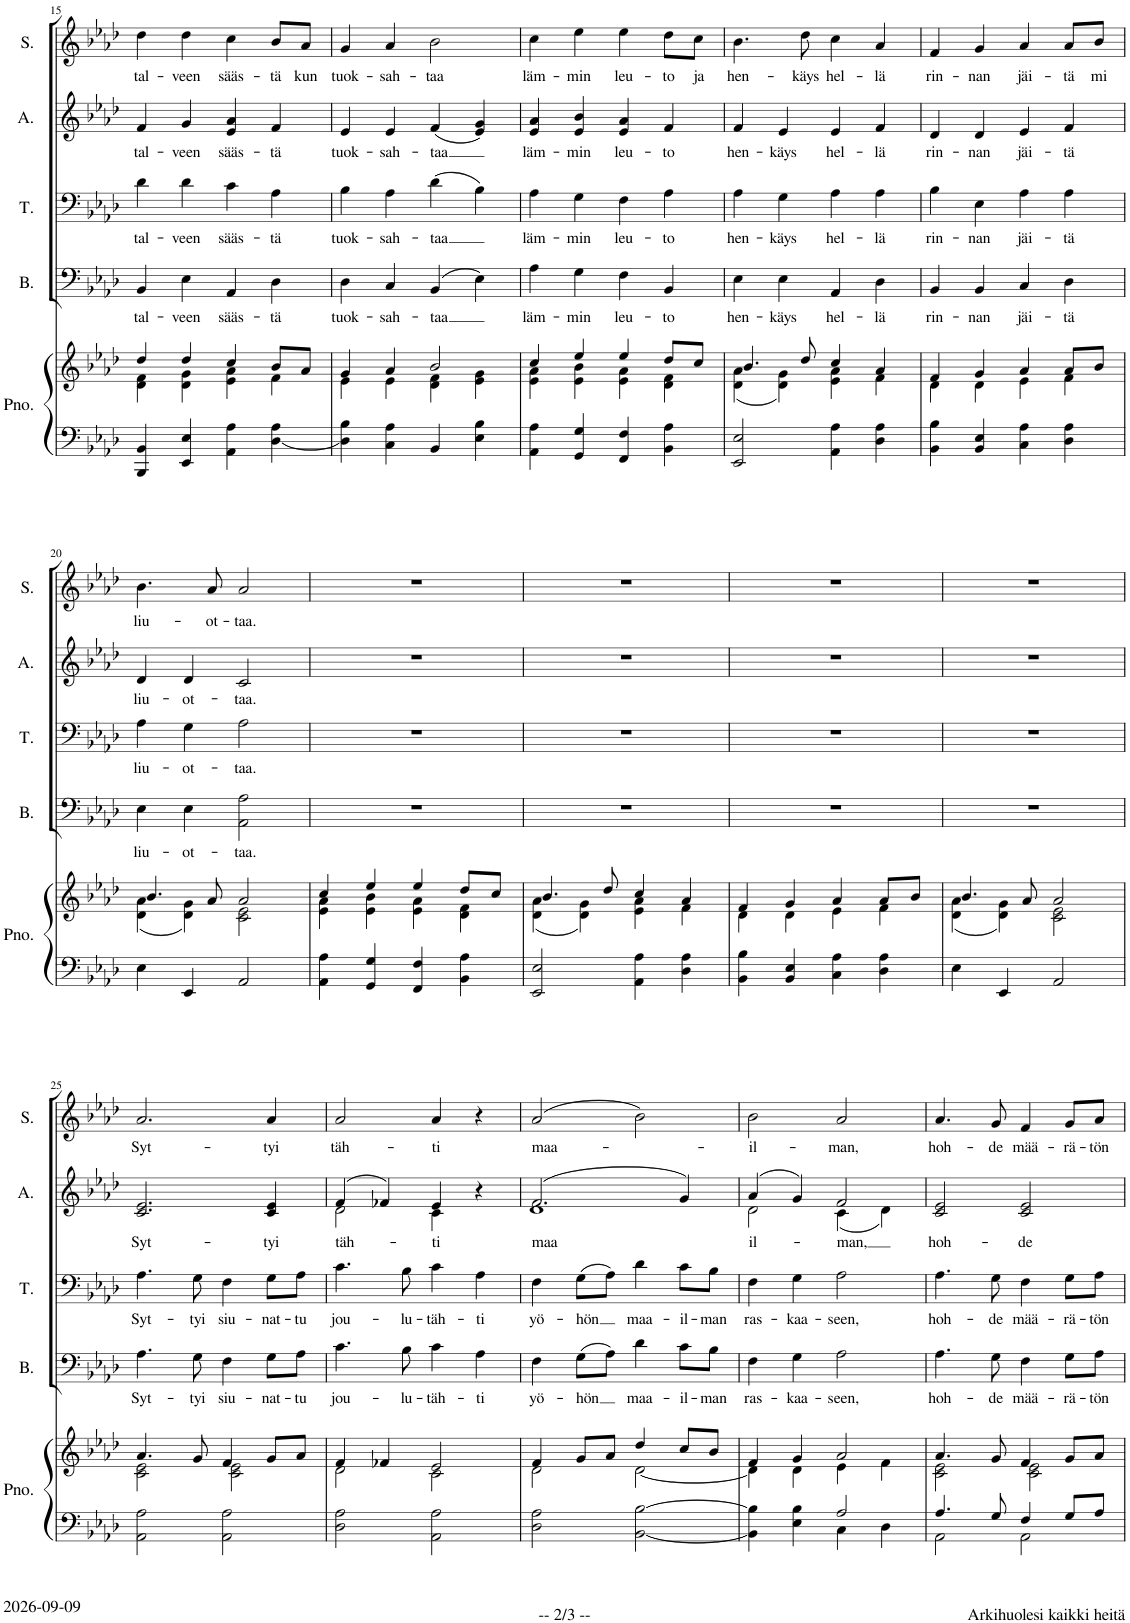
**kern	**kern	**kern	**text	**kern	**text	**kern	**text	**kern	**text
*part5	*part5	*part4	*part4	*part3	*part3	*part2	*part2	*part1	*part1
*staff6	*staff5	*staff4	*staff4	*staff3	*staff3	*staff2	*staff2	*staff1	*staff1
*I"Piano	*	*I"Bass	*	*I"Tenor	*	*I"Alto	*	*I"Soprano	*
*I'Pno.	*	*I'B.	*	*I'T.	*	*I'A.	*	*I'S.	*
!!LO:PB:g=z
*clefF4	*clefG2	*clefF4	*	*clefF4	*	*clefG2	*	*clefG2	*
*	*	*	*	*	*	*Trd1c2	*	*	*
*k[b-e-a-d-]	*k[b-e-a-d-]	*k[b-e-a-d-]	*	*k[b-e-a-d-]	*	*k[b-e-a-d-]	*	*k[b-e-a-d-]	*
*M4/4	*M4/4	*M4/4	*	*M4/4	*	*M4/4	*	*M4/4	*
=15	=15	=15	=15	=15	=15	=15	=15	=15	=15
*	*^	*	*	*	*	*	*	*	*
!	!	!	!	!LO:LY:b	!	!LO:LY:b	!	!LO:LY:b	!	!LO:LY:b
4BBB-/ 4BB-/	4dd-/	4d-\ 4f\	4BB-/	tal-	4d-\	tal-	4f/	tal-	4dd-\	tal-
!	!	!	!	!LO:LY:b	!	!LO:LY:b	!	!LO:LY:b	!	!LO:LY:b
4EE-/ 4E-/	4dd-/	4d-\ 4g\	4E-\	-veen	4d-\	-veen	4g/	-veen	4dd-\	-veen
!	!	!	!	!LO:LY:b	!	!LO:LY:b	!	!LO:LY:b	!	!LO:LY:b
4AA-\ 4A-\	4cc/	4e-\ 4a-\	4AA-/	sääs-	4c\	sääs-	4e-/ 4a-/	sääs-	4cc\	sääs-
!	!	!	!	!LO:LY:b	!	!LO:LY:b	!	!LO:LY:b	!	!LO:LY:b
[4D-\ 4A-\	8b-/L	4f\	4D-\	-tä	4A-\	-tä	4f/	-tä	8b-/L	-tä
!	!	!	!	!	!	!	!	!	!	!LO:LY:b
.	8a-/J	.	.	.	.	.	.	.	8a-/J	kun
=16	=16	=16	=16	=16	=16	=16	=16	=16	=16	=16
!	!	!	!	!LO:LY:b	!	!LO:LY:b	!	!LO:LY:b	!	!LO:LY:b
4D-\] 4B-\	4g/	4e-\	4D-\	tuok-	4B-\	tuok-	4e-/	tuok-	4g/	tuok-
!	!	!	!	!LO:LY:b	!	!LO:LY:b	!	!LO:LY:b	!	!LO:LY:b
4C\ 4A-\	4a-/	4e-\	4C/	-sah-	4A-\	-sah-	4e-/	-sah-	4a-/	-sah-
!	!	!	!	!LO:LY:b	!	!LO:LY:b	!	!LO:LY:b	!	!LO:LY:b
4BB-/	2b-/	4d-\ 4f\	(4BB-/	-taa	(4d-\	-taa	(4f/	-taa	2b-\	-taa
4E-\ 4B-\	.	4e-\ 4g\	4E-\)	.	4B-\)	.	4e-/ 4g/)	.	.	.
=17	=17	=17	=17	=17	=17	=17	=17	=17	=17	=17
!	!	!	!	!LO:LY:b	!	!LO:LY:b	!	!LO:LY:b	!	!LO:LY:b
4AA-\ 4A-\	4cc/	4e-\ 4a-\	4A-\	läm-	4A-\	läm-	4e-/ 4a-/	läm-	4cc\	läm-
!	!	!	!	!LO:LY:b	!	!LO:LY:b	!	!LO:LY:b	!	!LO:LY:b
4GG/ 4G/	4ee-/	4e-\ 4b-\	4G\	-min	4G\	-min	4e-/ 4b-/	-min	4ee-\	-min
!	!	!	!	!LO:LY:b	!	!LO:LY:b	!	!LO:LY:b	!	!LO:LY:b
4FF/ 4F/	4ee-/	4e-\ 4a-\	4F\	leu-	4F\	leu-	4e-/ 4a-/	leu-	4ee-\	leu-
!	!	!	!	!LO:LY:b	!	!LO:LY:b	!	!LO:LY:b	!	!LO:LY:b
4BB-\ 4A-\	8dd-/L	4d-\ 4f\	4BB-/	-to	4A-\	-to	4f/	-to	8dd-\L	-to
!	!	!	!	!	!	!	!	!	!	!LO:LY:b
.	8cc/J	.	.	.	.	.	.	.	8cc\J	ja
=18	=18	=18	=18	=18	=18	=18	=18	=18	=18	=18
!	!	!	!	!LO:LY:b	!	!LO:LY:b	!	!LO:LY:b	!	!LO:LY:b
2EE-/ 2E-/	4.b-/	(4d-\ 4a-\	4E-\	hen-	4A-\	hen-	4f/	hen-	4.b-\	hen-
!	!	!	!	!LO:LY:b	!	!LO:LY:b	!	!LO:LY:b	!	!
.	.	4d-\ 4g\)	4E-\	-käys	4G\	-käys	4e-/	-käys	.	.
!	!	!	!	!	!	!	!	!	!	!LO:LY:b
.	8dd-/	.	.	.	.	.	.	.	8dd-\	-käys
!	!	!	!	!LO:LY:b	!	!LO:LY:b	!	!LO:LY:b	!	!LO:LY:b
4AA-\ 4A-\	4cc/	4e-\ 4a-\	4AA-/	hel-	4A-\	hel-	4e-/	hel-	4cc\	hel-
!	!	!	!	!LO:LY:b	!	!LO:LY:b	!	!LO:LY:b	!	!LO:LY:b
4D-\ 4A-\	4a-/	4f\	4D-\	-lä	4A-\	-lä	4f/	-lä	4a-/	-lä
=19	=19	=19	=19	=19	=19	=19	=19	=19	=19	=19
!	!	!	!	!LO:LY:b	!	!LO:LY:b	!	!LO:LY:b	!	!LO:LY:b
4BB-\ 4B-\	4f/	4d-\	4BB-/	rin-	4B-\	rin-	4d-/	rin-	4f/	rin-
!	!	!	!	!LO:LY:b	!	!LO:LY:b	!	!LO:LY:b	!	!LO:LY:b
4BB-/ 4E-/	4g/	4d-\	4BB-/	-nan	4E-\	-nan	4d-/	-nan	4g/	-nan
!	!	!	!	!LO:LY:b	!	!LO:LY:b	!	!LO:LY:b	!	!LO:LY:b
4C\ 4A-\	4a-/	4e-\	4C/	jäi-	4A-\	jäi-	4e-/	jäi-	4a-/	jäi-
!	!	!	!	!LO:LY:b	!	!LO:LY:b	!	!LO:LY:b	!	!LO:LY:b
4D-\ 4A-\	8a-/L	4f\	4D-\	-tä	4A-\	-tä	4f/	-tä	8a-/L	-tä
!	!	!	!	!	!	!	!	!	!	!LO:LY:b
.	8b-/J	.	.	.	.	.	.	.	8b-/J	mi
!!LO:LB:g=z
=20	=20	=20	=20	=20	=20	=20	=20	=20	=20	=20
!	!	!	!	!LO:LY:b	!	!LO:LY:b	!	!LO:LY:b	!	!LO:LY:b
4E-\	4.b-/	(4d-\ 4a-\	4E-\	liu-	4A-\	liu-	4d-/	liu-	4.b-\	liu-
!	!	!	!	!LO:LY:b	!	!LO:LY:b	!	!LO:LY:b	!	!
4EE-/	.	4d-\ 4g\)	4E-\	-ot-	4G\	-ot-	4d-/	-ot-	.	.
!	!	!	!	!	!	!	!	!	!	!LO:LY:b
.	8a-/	.	.	.	.	.	.	.	8a-/	-ot-
!	!	!	!	!LO:LY:b	!	!LO:LY:b	!	!LO:LY:b	!	!LO:LY:b
2AA-/	2a-/	2c\ 2e-\	2AA-\ 2A-\	-taa.	2A-\	-taa.	2c/	-taa.	2a-/	-taa.
=21	=21	=21	=21	=21	=21	=21	=21	=21	=21	=21
4AA-\ 4A-\	4cc/	4e-\ 4a-\	1r	.	1r	.	1r	.	1r	.
4GG/ 4G/	4ee-/	4e-\ 4b-\	.	.	.	.	.	.	.	.
4FF/ 4F/	4ee-/	4e-\ 4a-\	.	.	.	.	.	.	.	.
4BB-\ 4A-\	8dd-/L	4d-\ 4f\	.	.	.	.	.	.	.	.
.	8cc/J	.	.	.	.	.	.	.	.	.
=22	=22	=22	=22	=22	=22	=22	=22	=22	=22	=22
2EE-/ 2E-/	4.b-/	(4d-\ 4a-\	1r	.	1r	.	1r	.	1r	.
.	.	4d-\ 4g\)	.	.	.	.	.	.	.	.
.	8dd-/	.	.	.	.	.	.	.	.	.
4AA-\ 4A-\	4cc/	4e-\ 4a-\	.	.	.	.	.	.	.	.
4D-\ 4A-\	4a-/	4f\	.	.	.	.	.	.	.	.
=23	=23	=23	=23	=23	=23	=23	=23	=23	=23	=23
4BB-\ 4B-\	4f/	4d-\	1r	.	1r	.	1r	.	1r	.
4BB-/ 4E-/	4g/	4d-\	.	.	.	.	.	.	.	.
4C\ 4A-\	4a-/	4e-\	.	.	.	.	.	.	.	.
4D-\ 4A-\	8a-/L	4f\	.	.	.	.	.	.	.	.
.	8b-/J	.	.	.	.	.	.	.	.	.
=24	=24	=24	=24	=24	=24	=24	=24	=24	=24	=24
4E-\	4.b-/	(4d-\ 4a-\	1r	.	1r	.	1r	.	1r	.
4EE-/	.	4d-\ 4g\)	.	.	.	.	.	.	.	.
.	8a-/	.	.	.	.	.	.	.	.	.
2AA-/	2a-/	2c\ 2e-\	.	.	.	.	.	.	.	.
!!LO:LB:g=z
=25	=25	=25	=25	=25	=25	=25	=25	=25	=25	=25
!	!	!	!	!LO:LY:b	!	!LO:LY:b	!	!LO:LY:b	!	!LO:LY:b
2AA-\ 2A-\	4.a-/	2c\ 2e-\	4.A-\	Syt-	4.A-\	Syt-	2.c/ 2.e-/	Syt-	2.a-/	Syt-
!	!	!	!	!LO:LY:b	!	!LO:LY:b	!	!	!	!
.	8g/	.	8G\	-tyi	8G\	-tyi	.	.	.	.
!	!	!	!	!LO:LY:b	!	!LO:LY:b	!	!	!	!
2AA-\ 2A-\	4f/	2c\ 2e-\	4F\	siu-	4F\	siu-	.	.	.	.
!	!	!	!	!LO:LY:b	!	!LO:LY:b	!	!LO:LY:b	!	!LO:LY:b
.	8g/L	.	8G\L	-nat-	8G\L	-nat-	4c/ 4e-/	-tyi	4a-/	-tyi
!	!	!	!	!LO:LY:b	!	!LO:LY:b	!	!	!	!
.	8a-/J	.	8A-\J	-tu	8A-\J	-tu	.	.	.	.
=26	=26	=26	=26	=26	=26	=26	=26	=26	=26	=26
!	!	!	!	!LO:LY:b	!	!LO:LY:b	!	!LO:LY:b	!	!LO:LY:b
*	*	*	*	*	*	*	*^	*	*	*
2D-\ 2A-\	4f/	2d-\	4.c\	jou-	4.c\	jou-	(4f/	2d-\	täh-	2a-/	täh-
.	4f-X/	.	.	.	.	.	4f-X/)	.	.	.	.
!	!	!	!	!LO:LY:b	!	!LO:LY:b	!	!	!	!	!
.	.	.	8B-\	-lu-	8B-\	-lu-	.	.	.	.	.
!	!	!	!	!LO:LY:b	!	!LO:LY:b	!	!	!LO:LY:b	!	!LO:LY:b
2AA-\ 2A-\	2e-/	2c\	4c\	-täh-	4c\	-täh-	4e-/	4c\	-ti	4a-/	-ti
!	!	!	!	!LO:LY:b	!	!LO:LY:b	!	!	!	!	!
.	.	.	4A-\	-ti	4A-\	-ti	4r	4ryy	.	4r	.
=27	=27	=27	=27	=27	=27	=27	=27	=27	=27	=27	=27
!	!	!	!	!LO:LY:b	!	!LO:LY:b	!	!	!LO:LY:b	!	!LO:LY:b
2D-\ 2A-\	4f/	2d-\	4F\	yö-	4F\	yö-	(2.f/	1d-	maa-	(2a-/	maa-
!	!	!	!	!LO:LY:b	!	!LO:LY:b	!	!	!	!	!
.	8g/L	.	(8G\L	-hön	(8G\L	-hön	.	.	.	.	.
.	8a-/J	.	8A-\J)	.	8A-\J)	.	.	.	.	.	.
!	!	!	!	!LO:LY:b	!	!LO:LY:b	!	!	!	!	!
[2BB-\ [2B-\	4dd-/	[2d-\	4d-\	maa-	4d-\	maa-	.	.	.	2b-\)	.
!	!	!	!	!LO:LY:b	!	!LO:LY:b	!	!	!	!	!
.	8cc/L	.	8c\L	-il-	8c\L	-il-	4g/)	.	.	.	.
!	!	!	!	!LO:LY:b	!	!LO:LY:b	!	!	!	!	!
.	8b-/J	.	8B-\J	-man	8B-\J	-man	.	.	.	.	.
=28	=28	=28	=28	=28	=28	=28	=28	=28	=28	=28	=28
*^	*	*	*	*	*	*	*	*	*	*	*
!	!	!	!	!	!LO:LY:b	!	!LO:LY:b	!	!	!LO:LY:b	!	!LO:LY:b
4BB-\] 4B-\]	2ryy	4f/	4d-\]	4F\	ras-	4F\	ras-	(4a-/	2d-\	-il-	2b-\	-il-
!	!	!	!	!	!LO:LY:b	!	!LO:LY:b	!	!	!	!	!
4E-\ 4B-\	.	4g/	4d-\	4G\	-kaa-	4G\	-kaa-	4g/)	.	.	.	.
!	!	!	!	!	!LO:LY:b	!	!LO:LY:b	!	!	!LO:LY:b	!	!LO:LY:b
2A-/	4C\	2a-/	4e-\	2A-\	-seen,	2A-\	-seen,	2f/	(4c\	-man,	2a-/	-man,
.	4D-\	.	4f\	.	.	.	.	.	4d-\)	.	.	.
=29	=29	=29	=29	=29	=29	=29	=29	=29	=29	=29	=29	=29
!	!	!	!	!	!LO:LY:b	!	!LO:LY:b	!	!	!LO:LY:b	!	!LO:LY:b
*	*	*	*	*	*	*	*	*v	*v	*	*	*
4.A-/	2AA-\	4.a-/	2c\ 2e-\	4.A-\	hoh-	4.A-\	hoh-	2c/ 2e-/	hoh-	4.a-/	hoh-
!	!	!	!	!	!LO:LY:b	!	!LO:LY:b	!	!	!	!LO:LY:b
8G/	.	8g/	.	8G\	-de	8G\	-de	.	.	8g/	-de
!	!	!	!	!	!LO:LY:b	!	!LO:LY:b	!	!LO:LY:b	!	!LO:LY:b
4F/	2AA-\	4f/	2c\ 2e-\	4F\	mää-	4F\	mää-	2c/ 2e-/	-de	4f/	mää-
!	!	!	!	!	!LO:LY:b	!	!LO:LY:b	!	!	!	!LO:LY:b
8G/L	.	8g/L	.	8G\L	-rä-	8G\L	-rä-	.	.	8g/L	-rä-
!	!	!	!	!	!LO:LY:b	!	!LO:LY:b	!	!	!	!LO:LY:b
8A-/J	.	8a-/J	.	8A-\J	-tön	8A-\J	-tön	.	.	8a-/J	-tön
*v	*v	*	*	*	*	*	*	*	*	*	*
*	*v	*v	*	*	*	*	*	*	*	*
=	=	=	=	=	=	=	=	=	=
*-	*-	*-	*-	*-	*-	*-	*-	*-	*-
